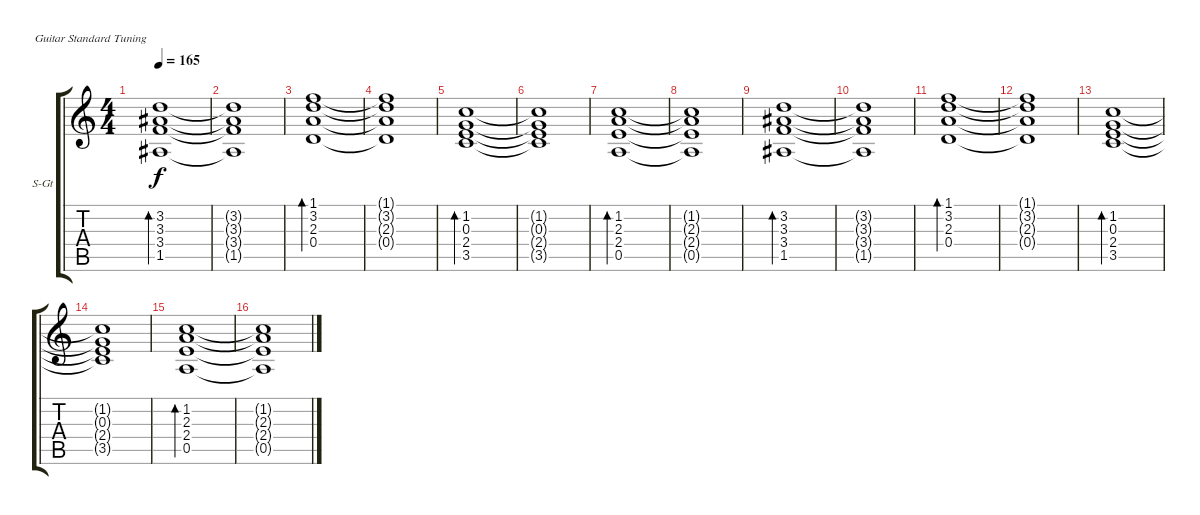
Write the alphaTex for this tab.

\defaultSystemsLayout 4
\bracketExtendMode groupsimilarinstruments
\firstSystemTrackNameOrientation horizontal
\otherSystemsTrackNameOrientation horizontal
\track ("Steel Guitar" "S-Gt") {instrument acousticguitarsteel}
\staff {score tabs}
\tuning (E4 B3 G3 D3 A2 E2)
\ts (4 4)
\tempo 165
\clef g2
\ks c
(1.5 3.4 3.3 3.2).1{bd 101 dy f} |
(3.2{t} 3.3{t} 3.4{t} 1.5{t}).1 |
(0.4 2.3 3.2 1.1).1{bd 101} |
(0.4{t} 2.3{t} 3.2{t} 1.1{t}).1 |
(3.5 2.4 0.3 1.2).1{bd 101} |
(3.5{t} 2.4{t} 0.3{t} 1.2{t}).1 |
(0.5 2.4 2.3 1.2).1{bd 101} |
(0.5{t} 2.4{t} 2.3{t} 1.2{t}).1 |
(1.5 3.4 3.3 3.2).1{bd 101} |
(3.2{t} 3.3{t} 3.4{t} 1.5{t}).1 |
(0.4 2.3 3.2 1.1).1{bd 101} |
(0.4{t} 2.3{t} 3.2{t} 1.1{t}).1 |
(3.5 2.4 0.3 1.2).1{bd 101} |
(3.5{t} 2.4{t} 0.3{t} 1.2{t}).1 |
(0.5 2.4 2.3 1.2).1{bd 101} |
(0.5{t} 2.4{t} 2.3{t} 1.2{t}).1
